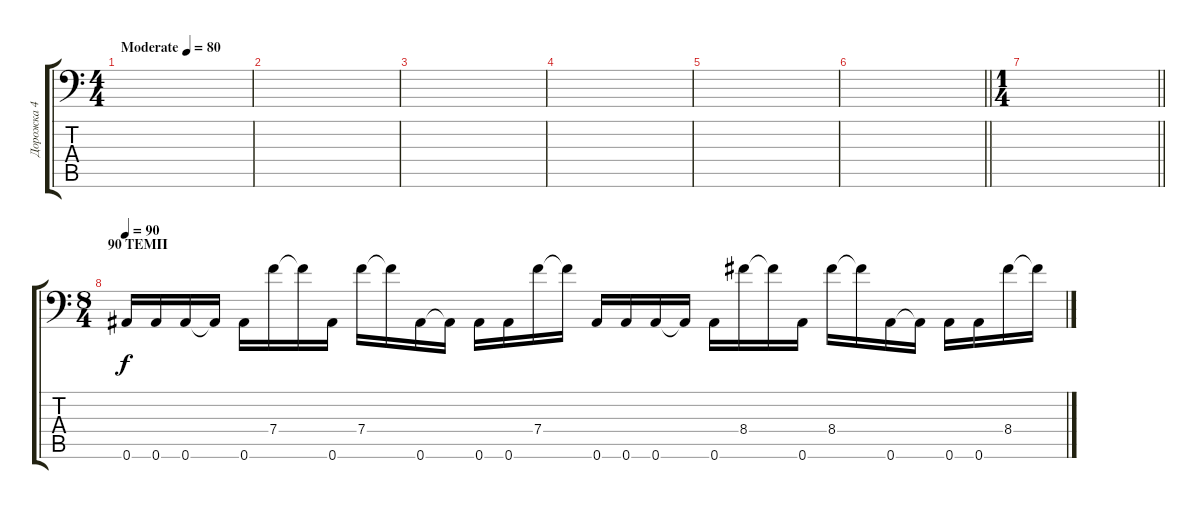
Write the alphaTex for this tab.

\track ("Дорожка 4" "Дорожка 4") {instrument distortionguitar}
\staff {score tabs}
\tuning (C4 G3 Eb3 Bb2 F2 Bb1) {hide}
\ts (4 4)
\tempo (80 "Moderate")
\clef f4
\ks c
|
|
|
|
|
\barLineRight lightlight
|
\ts (1 4)
\barLineRight lightlight
|
\ts (8 4)
\section ("" "90 ТЕМП")
\tempo 90
0.6.16{instrument distortionguitar} 0.6.16 0.6.16 0.6{t}.16 0.6.16 7.4.16 7.4{t}.16 0.6.16 7.4.16 7.4{t}.16 0.6.16 0.6{t}.16 0.6.16 0.6.16 7.4.16 7.4{t}.16 0.6.16 0.6.16 0.6.16 0.6{t}.16 0.6.16 8.4.16 8.4{t}.16 0.6.16 8.4.16 8.4{t}.16 0.6.16 0.6{t}.16 0.6.16 0.6.16 8.4.16 8.4{t}.16
